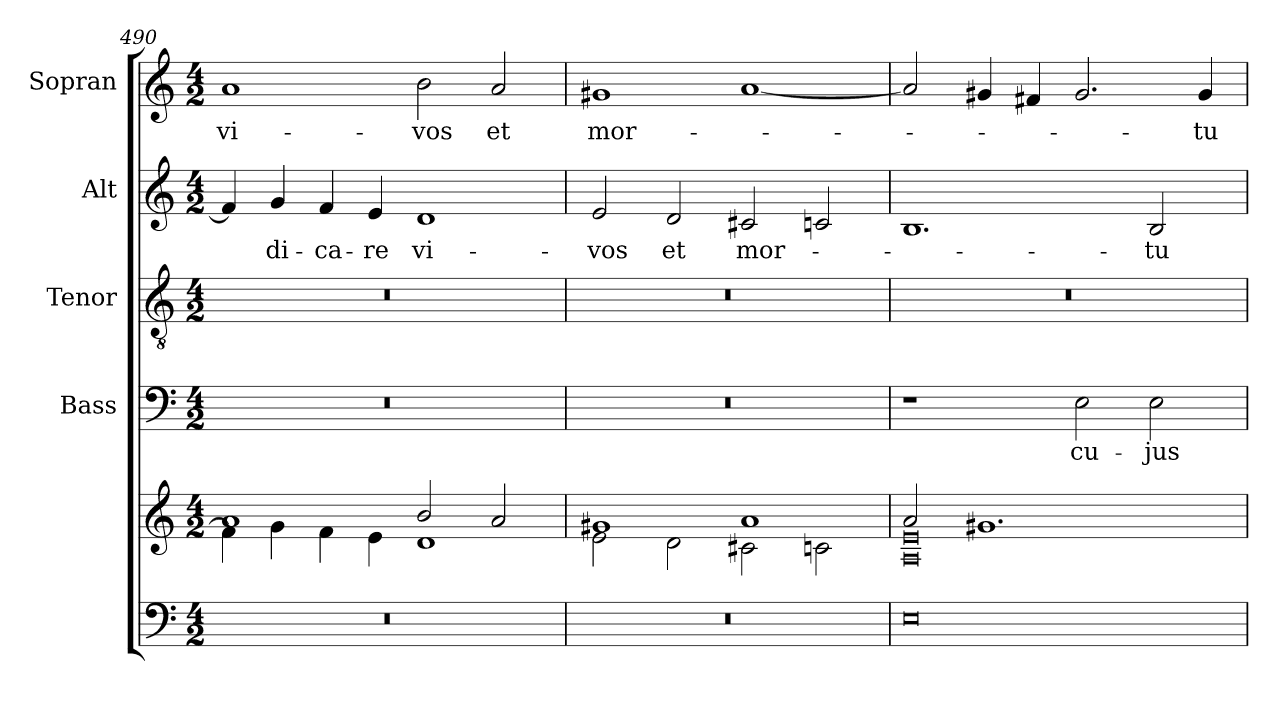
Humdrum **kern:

**kern	**kern	**kern	**text	**kern	**kern	**text	**kern	**text
*part5	*part5	*part4	*part4	*part3	*part2	*part2	*part1	*part1
*staff6	*staff5	*staff4	*staff4	*staff3	*staff2	*staff2	*staff1	*staff1
*	*	*I"Bass	*	*I"Tenor	*I"Alt	*	*I"Sopran	*
*	*	*I'B.	*	*I'T.	*I'A.	*	*I'S.	*
*clefF4	*clefG2	*clefF4	*	*clefGv2	*clefG2	*	*clefG2	*
*k[]	*k[]	*k[]	*	*k[]	*k[]	*	*k[]	*
*C:	*C:	*C:	*	*C:	*C:	*	*C:	*
*M4/2	*M4/2	*M4/2	*	*M4/2	*M4/2	*	*M4/2	*
=490	=490	=490	=490	=490	=490	=490	=490	=490
*	*^	*	*	*	*	*	*	*
!	!	!	!	!	!	!	!	!	!LO:LY:b
0r	1a	4f\]	0r	.	0r	4f/]	.	1a	vi-
!	!	!	!	!	!	!	!LO:LY:b	!	!
.	.	4g\	.	.	.	4g/	-di-	.	.
!	!	!	!	!	!	!	!LO:LY:b	!	!
.	.	4f\	.	.	.	4f/	-ca-	.	.
!	!	!	!	!	!	!	!LO:LY:b	!	!
.	.	4e\	.	.	.	4e/	-re	.	.
!	!	!	!	!	!	!	!LO:LY:b	!	!LO:LY:b
.	2b/	1d	.	.	.	1d	vi-	2b\	-vos
!	!	!	!	!	!	!	!	!	!LO:LY:b
.	2a/	.	.	.	.	.	.	2a/	et
=491	=491	=491	=491	=491	=491	=491	=491	=491	=491
!	!	!	!	!	!	!	!LO:LY:b	!	!LO:LY:b
0r	1g#X	2e\	0r	.	0r	2e/	-vos	1g#X	mor-
!	!	!	!	!	!	!	!LO:LY:b	!	!
.	.	2d\	.	.	.	2d/	et	.	.
!	!	!	!	!	!	!	!LO:LY:b	!	!
.	1a	2c#X\	.	.	.	2c#X/	mor-	[1a	.
.	.	2cn\	.	.	.	2cn/	.	.	.
!!LO:LB:g=z
=492	=492	=492	=492	=492	=492	=492	=492	=492	=492
0E	2a/	0A 0e	1r	.	0r	1.B	.	2a/]	.
.	1.g#X	.	.	.	.	.	.	4g#X/	.
.	.	.	.	.	.	.	.	4f#X/	.
!	!	!	!	!LO:LY:b	!	!	!	!	!
.	.	.	2E\	cu-	.	.	.	2.g#/	.
!	!	!	!	!LO:LY:b	!	!	!LO:LY:b	!	!
.	.	.	2E\	-jus	.	2B/	-tu-	.	.
!	!	!	!	!	!	!	!	!	!LO:LY:b
.	.	.	.	.	.	.	.	4g#/	-tu-
*	*v	*v	*	*	*	*	*	*	*
=	=	=	=	=	=	=	=	=
*-	*-	*-	*-	*-	*-	*-	*-	*-
